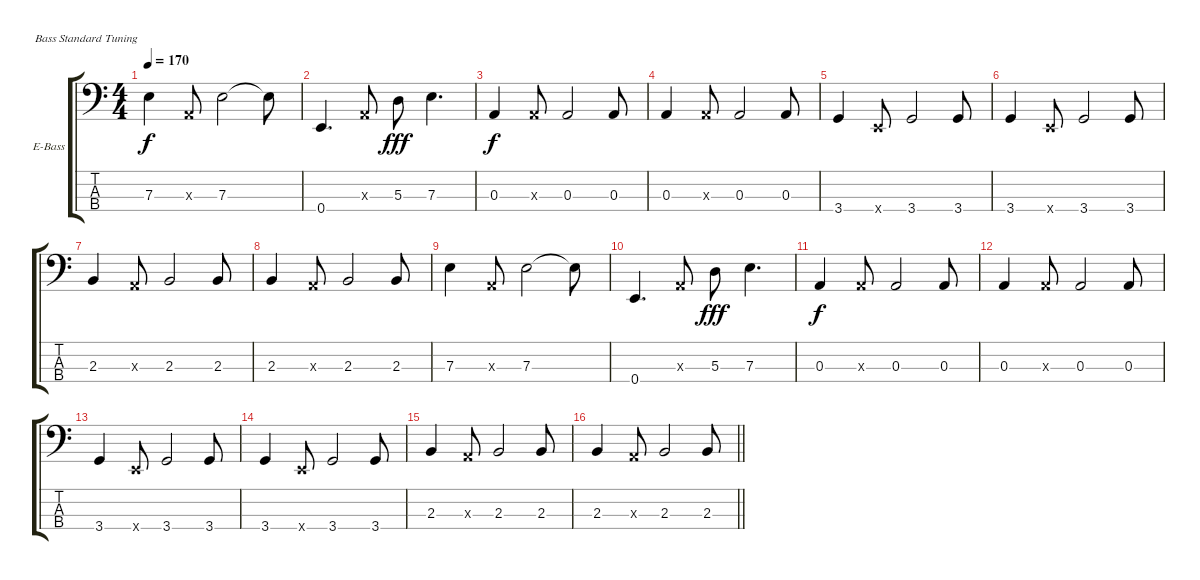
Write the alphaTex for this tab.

\bracketExtendMode groupsimilarinstruments
\firstSystemTrackNameOrientation horizontal
\otherSystemsTrackNameOrientation horizontal
\track ("Èãîðü Òèõîìèðîâ" "E-Bass") {instrument electricbassfinger}
\staff {score tabs}
\tuning (G2 D2 A1 E1)
\ts (4 4)
\tempo 170
\clef f4
\ks c
7.3.4{dy f} 0.3{x}.8 7.3.2 7.3{t}.8 |
0.4.4{d} 0.3{x}.8 5.3.8{dy fff} 7.3.4{d} |
0.3.4{dy f} 0.3{x}.8 0.3.2 0.3.8 |
0.3.4 0.3{x}.8 0.3.2 0.3.8 |
3.4.4 0.4{x}.8 3.4.2 3.4.8 |
3.4.4 0.4{x}.8 3.4.2 3.4.8 |
2.3.4 0.3{x}.8 2.3.2 2.3.8 |
2.3.4 0.3{x}.8 2.3.2 2.3.8 |
7.3.4 0.3{x}.8 7.3.2 7.3{t}.8 |
0.4.4{d} 0.3{x}.8 5.3.8{dy fff} 7.3.4{d} |
0.3.4{dy f} 0.3{x}.8 0.3.2 0.3.8 |
0.3.4 0.3{x}.8 0.3.2 0.3.8 |
3.4.4 0.4{x}.8 3.4.2 3.4.8 |
3.4.4 0.4{x}.8 3.4.2 3.4.8 |
2.3.4 0.3{x}.8 2.3.2 2.3.8 |
\barLineRight lightlight
2.3.4 0.3{x}.8 2.3.2 2.3.8
